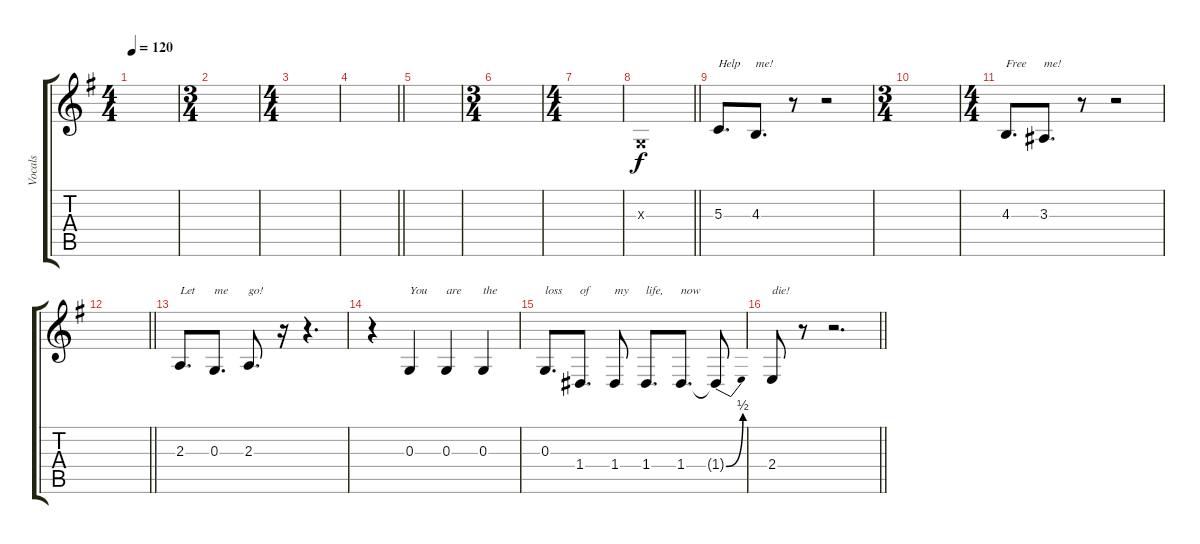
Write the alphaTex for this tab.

\track ("Vocals" "Vocals") {instrument oboe}
\staff {score tabs}
\tuning (E4 B3 G3 D3 A2 D2) {hide}
\ts (4 4)
\tempo 120
\clef g2
\ks eminor
|
\ts (3 4)
|
\ts (4 4)
|
\barLineRight lightlight
|
\section ("" "")
|
\ts (3 4)
|
\ts (4 4)
|
\barLineRight lightlight
0.3{x}.1{volume 15} |
5.3.8{d txt "Help"} 4.3.8{d txt "me!"} r.8 r.2 |
\ts (3 4)
|
\ts (4 4)
4.3.8{d txt "Free"} 3.3.8{d txt "me!"} r.8 r.2 |
\barLineRight lightlight
|
2.3.8{d txt "Let"} 0.3.8{d txt "me"} 2.3.8{d txt "go!"} r.16 r.4{d} |
r.4 0.3.4{txt "You"} 0.3.4{txt "are"} 0.3.4{txt "the"} |
0.3.8{d txt "loss"} 1.4.8{d txt "of"} 1.4.8{txt "my"} 1.4.8{d txt "life,"} 1.4.8{d txt "now"} 1.4{be (bend 0 0 60 2) t}.8 |
\barLineRight lightlight
2.4.8{txt "die!"} r.8 r.2{d}
